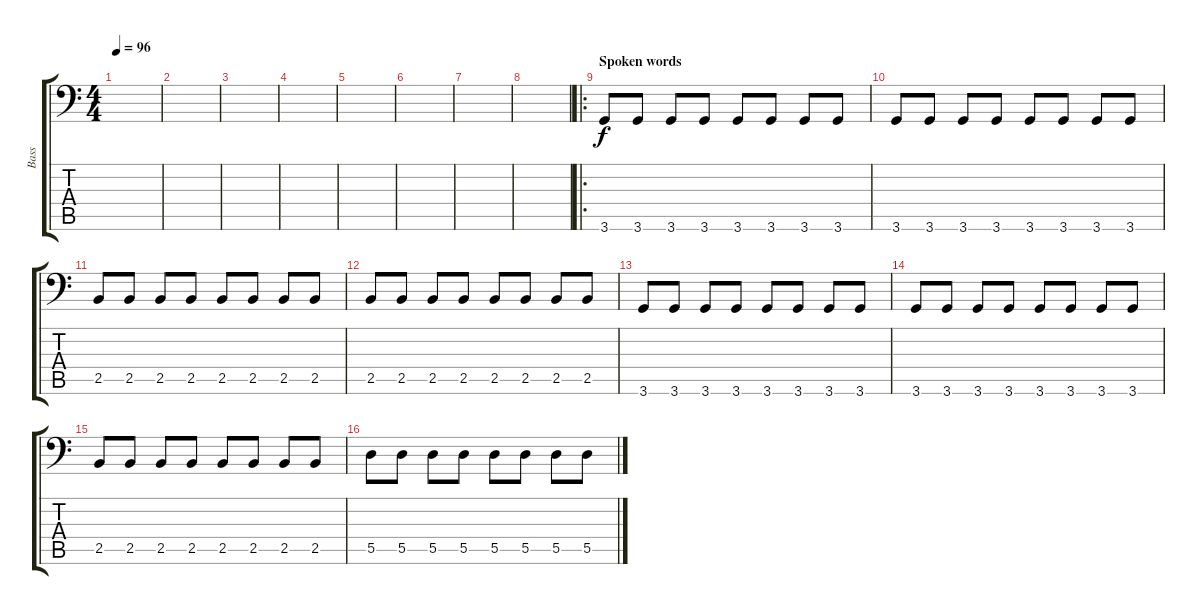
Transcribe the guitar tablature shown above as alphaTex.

\track ("Bass" "Bass") {instrument electricbasspick}
\staff {score tabs}
\tuning (E3 B2 G2 D2 A1 E1) {hide}
\ts (4 4)
\tempo 96
\clef f4
\ks c
|
|
|
|
|
|
|
|
\ro
\section ("" "Spoken words")
3.6.8 3.6.8 3.6.8 3.6.8 3.6.8 3.6.8 3.6.8 3.6.8 |
3.6.8 3.6.8 3.6.8 3.6.8 3.6.8 3.6.8 3.6.8 3.6.8 |
2.5.8 2.5.8 2.5.8 2.5.8 2.5.8 2.5.8 2.5.8 2.5.8 |
2.5.8 2.5.8 2.5.8 2.5.8 2.5.8 2.5.8 2.5.8 2.5.8 |
3.6.8 3.6.8 3.6.8 3.6.8 3.6.8 3.6.8 3.6.8 3.6.8 |
3.6.8 3.6.8 3.6.8 3.6.8 3.6.8 3.6.8 3.6.8 3.6.8 |
2.5.8 2.5.8 2.5.8 2.5.8 2.5.8 2.5.8 2.5.8 2.5.8 |
5.5.8 5.5.8 5.5.8 5.5.8 5.5.8 5.5.8 5.5.8 5.5.8
